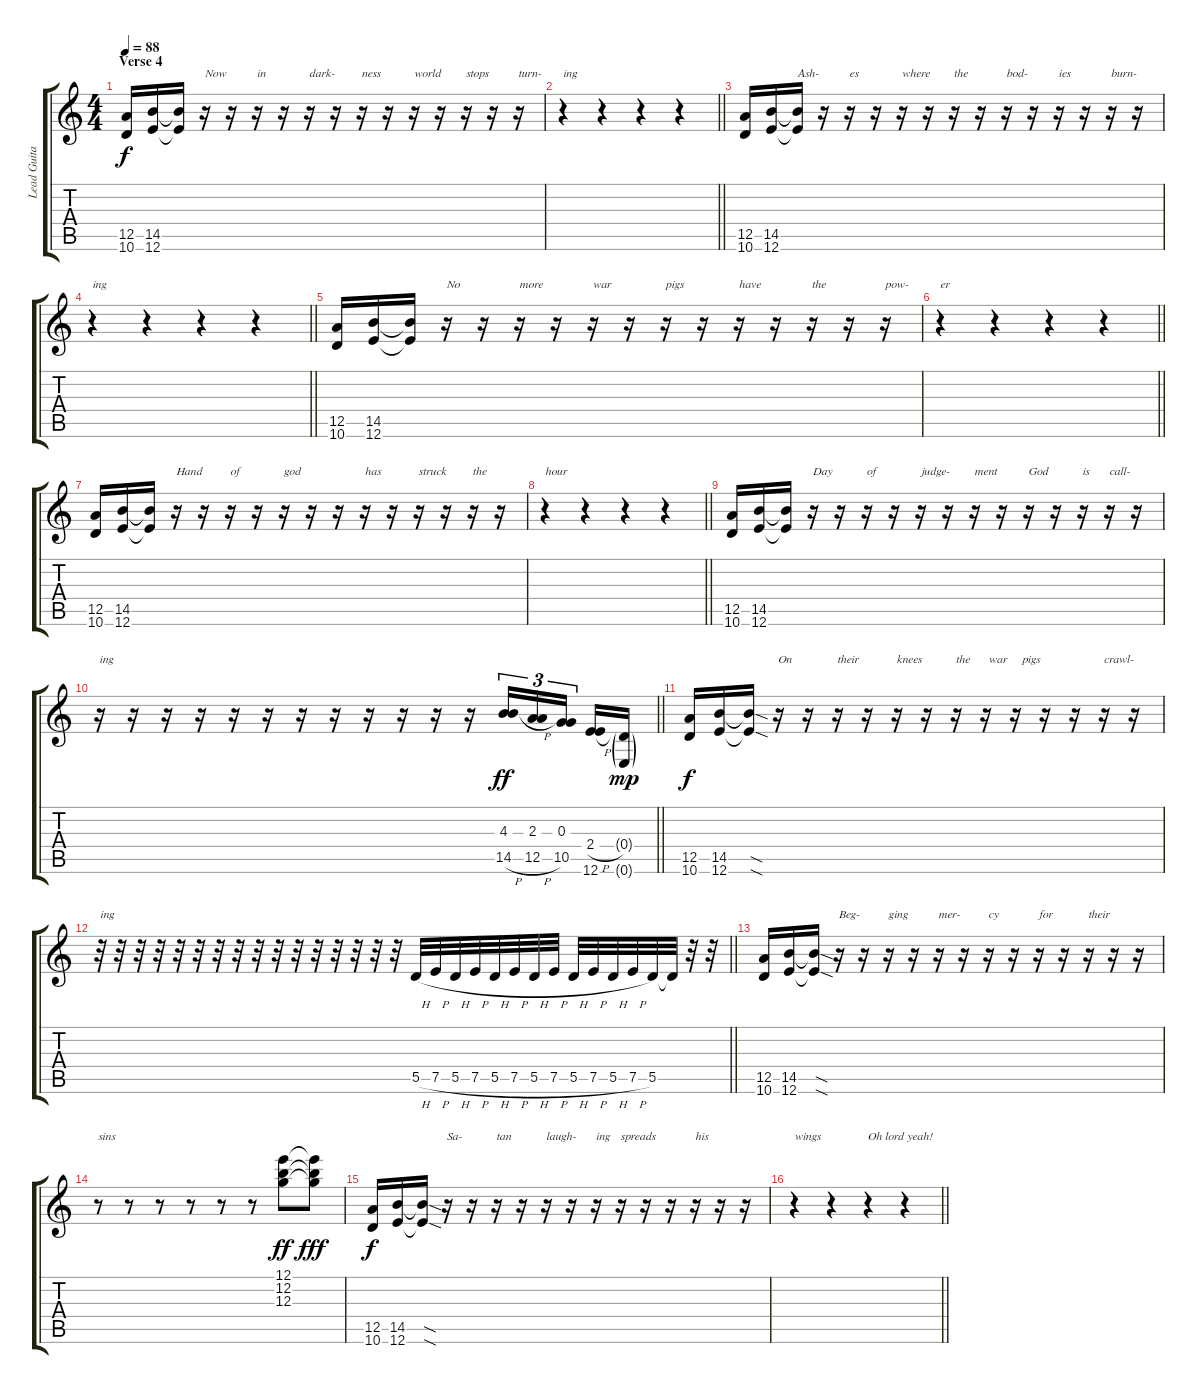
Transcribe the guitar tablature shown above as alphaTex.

\track ("Lead Guitar" "Lead Guita") {instrument distortionguitar}
\staff {score tabs}
\tuning (E4 B3 G3 D3 A2 E2) {hide}
\ts (4 4)
\section ("" "Verse 4")
\tempo 88
\clef g2
\ks c
(12.5 10.6).16{dy f} (14.5 12.6).16 (14.5{t} 12.6{t}).16 r.16{txt "Now"} r.16 r.16{txt "in"} r.16 r.16{txt "dark-"} r.16 r.16{txt "ness"} r.16 r.16{txt "world"} r.16 r.16{txt "stops"} r.16 r.16{txt "turn-"} |
\barLineRight lightlight
r.4{txt "ing"} r.4 r.4 r.4 |
(12.5 10.6).16 (14.5 12.6).16 (14.5{t} 12.6{t}).16{txt "Ash-"} r.16 r.16{txt "es"} r.16 r.16{txt "where"} r.16 r.16{txt "the"} r.16 r.16{txt "bod-"} r.16 r.16{txt "ies"} r.16 r.16{txt "burn-"} r.16 |
\barLineRight lightlight
r.4{txt "ing"} r.4 r.4 r.4 |
(12.5 10.6).16 (14.5 12.6).16 (14.5{t} 12.6{t}).16 r.16{txt "No"} r.16 r.16{txt "more"} r.16 r.16{txt "war"} r.16 r.16{txt "pigs"} r.16 r.16{txt "have"} r.16 r.16{txt "the"} r.16 r.16{txt "pow-"} |
\barLineRight lightlight
r.4{txt "er"} r.4 r.4 r.4 |
(12.5 10.6).16 (14.5 12.6).16 (14.5{t} 12.6{t}).16 r.16{txt "Hand"} r.16 r.16{txt "of"} r.16 r.16{txt "god"} r.16 r.16 r.16{txt "has"} r.16 r.16{txt "struck"} r.16 r.16{txt "the"} r.16 |
\barLineRight lightlight
r.4{txt "hour"} r.4 r.4 r.4 |
(12.5 10.6).16 (14.5 12.6).16 (14.5{t} 12.6{t}).16 r.16{txt "Day"} r.16 r.16{txt "of"} r.16 r.16{txt "judge-"} r.16 r.16{txt "ment"} r.16 r.16{txt "God"} r.16 r.16{txt "is"} r.16{txt "call-"} r.16 |
\barLineRight lightlight
r.16{txt "ing"} r.16 r.16 r.16 r.16 r.16 r.16 r.16 r.16 r.16 r.16 r.16 (4.3{h} 14.5{h}).16{tu (3 2) dy ff} (2.3{h} 12.5{h}).16{tu (3 2)} (0.3 10.5).16{tu (3 2) beam splitsecondary} (2.4{h} 12.6).16 (0.4{g} 0.6{g}).16{dy mp} |
(12.5 10.6).16{dy f} (14.5 12.6).16 (14.5{sod t} 12.6{sod t}).16 r.16{txt "On"} r.16 r.16{txt "their"} r.16 r.16{txt "knees"} r.16 r.16{txt "the"} r.16{txt " war     pigs"} r.16 r.16 r.16 r.16{txt "crawl-"} r.16 |
\barLineRight lightlight
r.32{txt "ing"} r.32 r.32 r.32 r.32 r.32 r.32 r.32 r.32 r.32 r.32 r.32 r.32 r.32 r.32 r.32 5.5{h}.32 7.5{h}.32 5.5{h}.32 7.5{h}.32 5.5{h}.32 7.5{h}.32 5.5{h}.32 7.5{h}.32 5.5{h}.32 7.5{h}.32 5.5{h}.32 7.5{h}.32 5.5.32 5.5{t}.32 r.32 r.32 |
(12.5 10.6).16 (14.5 12.6).16 (14.5{sod t} 12.6{sod t}).16 r.16{txt "Beg-"} r.16 r.16{txt "ging"} r.16 r.16{txt "mer-"} r.16 r.16{txt "cy"} r.16 r.16{txt "for"} r.16 r.16{txt "their"} r.16 r.16 |
r.8{txt "sins"} r.8 r.8 r.8 r.8 r.8 (12.1 12.2 12.3).8{dy ff} (12.1{t} 12.2{t} 12.3{t}).8{dy fff} |
(12.5 10.6).16{dy f} (14.5 12.6).16 (14.5{sod t} 12.6{sod t}).16 r.16{txt "Sa-"} r.16 r.16{txt "tan"} r.16 r.16{txt "laugh-"} r.16 r.16{txt "ing"} r.16{txt "spreads"} r.16 r.16 r.16{txt "his"} r.16 r.16 |
\barLineRight lightlight
r.4{txt "wings"} r.4 r.4{txt "Oh lord yeah!"} r.4
